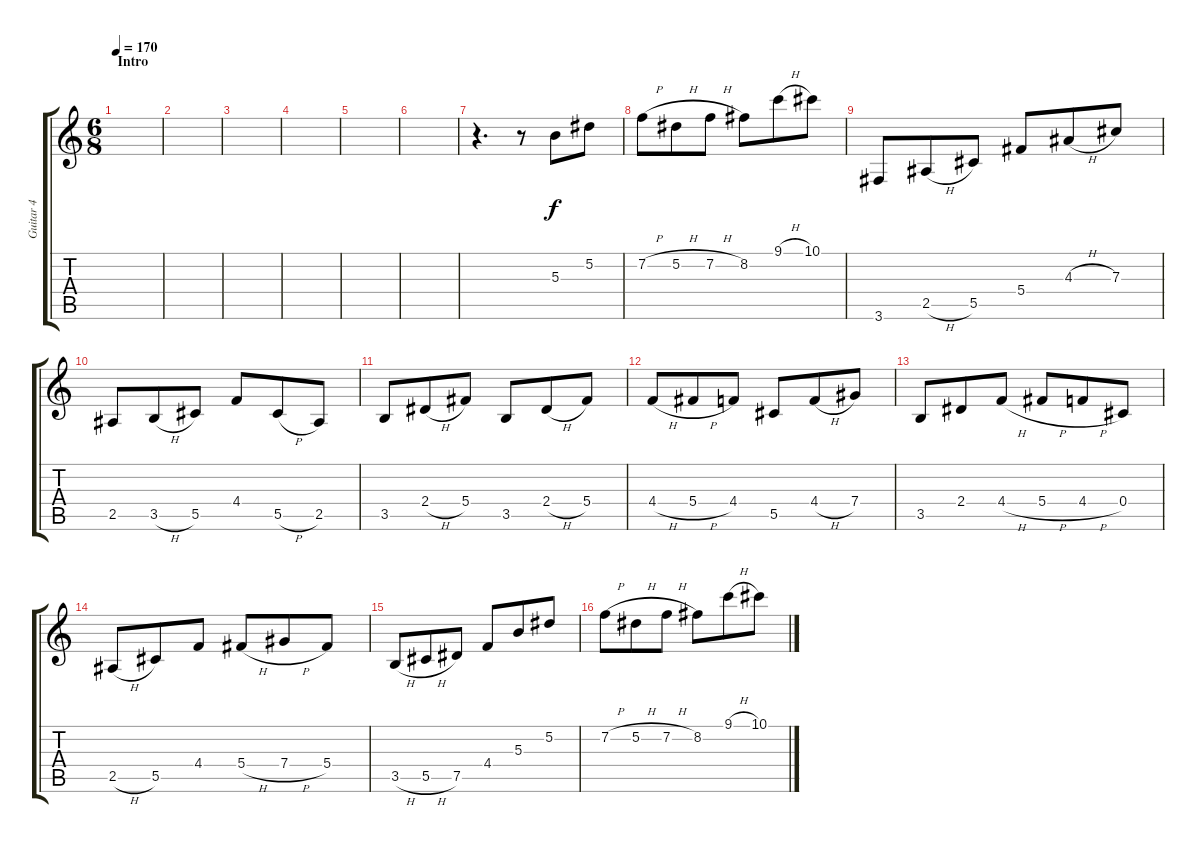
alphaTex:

\track ("Guitar 4" "Guitar 4") {instrument overdrivenguitar}
\staff {score tabs}
\tuning (Eb4 Bb3 Gb3 Db3 Ab2 Eb2) {hide}
\ts (6 8)
\section ("" "Intro")
\tempo 170
\clef g2
\ks c
|
|
|
|
|
|
r.4{d} r.8 5.3.8 5.2.8 |
7.2{h}.8 5.2{h}.8 7.2{h}.8 8.2.8 9.1{h}.8 10.1.8 |
3.6.8 2.5{h}.8 5.5.8 5.4.8 4.3{h}.8 7.3.8 |
2.5.8 3.5{h}.8 5.5.8 4.4.8 5.5{h}.8 2.5.8 |
3.5.8 2.4{h}.8 5.4.8 3.5.8 2.4{h}.8 5.4.8 |
4.4{h}.8 5.4{h}.8 4.4.8 5.5.8 4.4{h}.8 7.4.8 |
3.5.8 2.4.8 4.4{h}.8 5.4{h}.8 4.4{h}.8 0.4.8 |
2.5{h}.8 5.5.8 4.4.8 5.4{h}.8 7.4{h}.8 5.4.8 |
3.5{h}.8 5.5{h}.8 7.5.8 4.4.8 5.3.8 5.2.8 |
7.2{h}.8 5.2{h}.8 7.2{h}.8 8.2.8 9.1{h}.8 10.1.8
